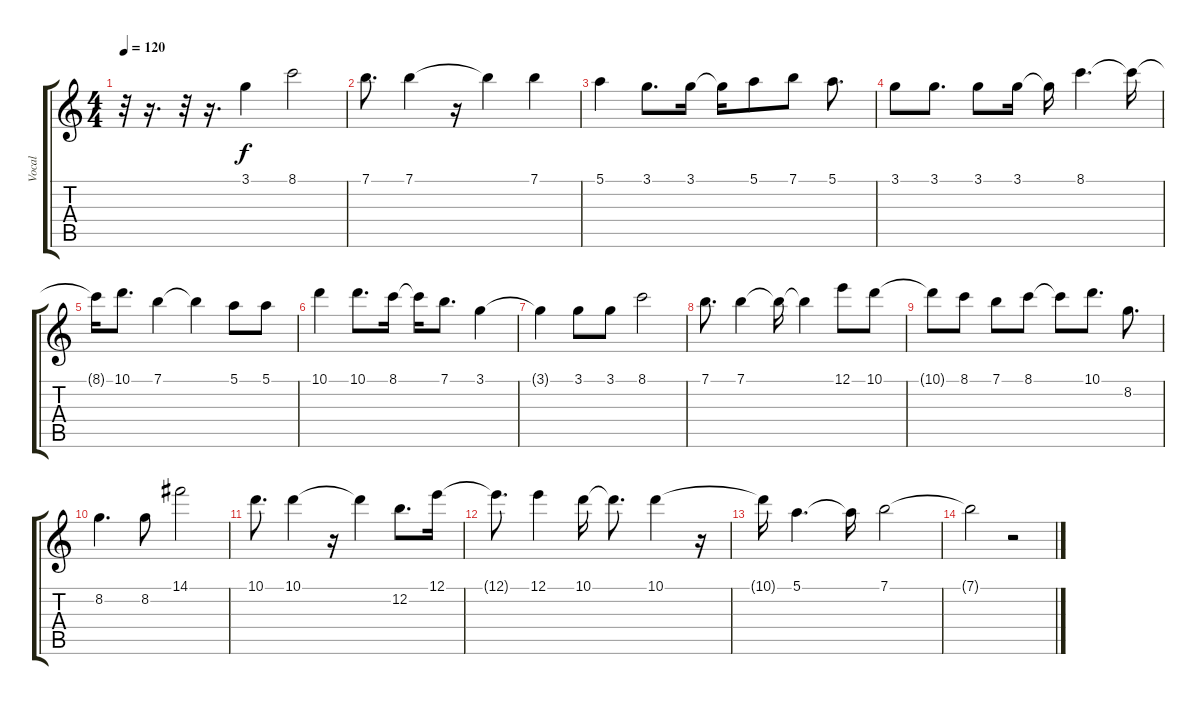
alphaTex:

\track ("Vocal" "Vocal") {instrument overdrivenguitar}
\staff {score tabs}
\tuning (E4 B3 G3 D3 A2 E2) {hide}
\ts (4 4)
\tempo 120
\clef g2
\ks c
r.32{dy f} r.16{d} r.32 r.16{d} 3.1.4 8.1.2 |
7.1.8{d} 7.1.4 r.16 7.1{t}.4 7.1.4 |
5.1.4 3.1.8{d} 3.1.16 3.1{t}.16 5.1.8 7.1.8 5.1.8{d} |
3.1.8 3.1.8{d} 3.1.8 3.1.16 3.1{t}.16 8.1.4{d} 8.1{t}.16 |
8.1{t}.16 10.1.8{d} 7.1.4 7.1{t}.4 5.1.8 5.1.8 |
10.1.4 10.1.8{d} 8.1.16 8.1{t}.16 7.1.8{d} 3.1.4 |
3.1{t}.4 3.1.8 3.1.8 8.1.2 |
7.1.8{d} 7.1.4 7.1{t}.16 7.1{t}.4 12.1.8 10.1.8 |
10.1{t}.8 8.1.8 7.1.8 8.1.8 8.1{t}.8 10.1.8{d} 8.2.8{d} |
8.2.4{d} 8.2.8 14.1.2 |
10.1.8{d} 10.1.4 r.16 10.1{t}.4 12.2.8{d} 12.1.16 |
12.1{t}.8{d} 12.1.4 10.1.16 10.1{t}.8{d} 10.1.4 r.16 |
10.1{t}.16 5.1.4{d} 5.1{t}.16 7.1.2 |
7.1{t}.2 r.2
